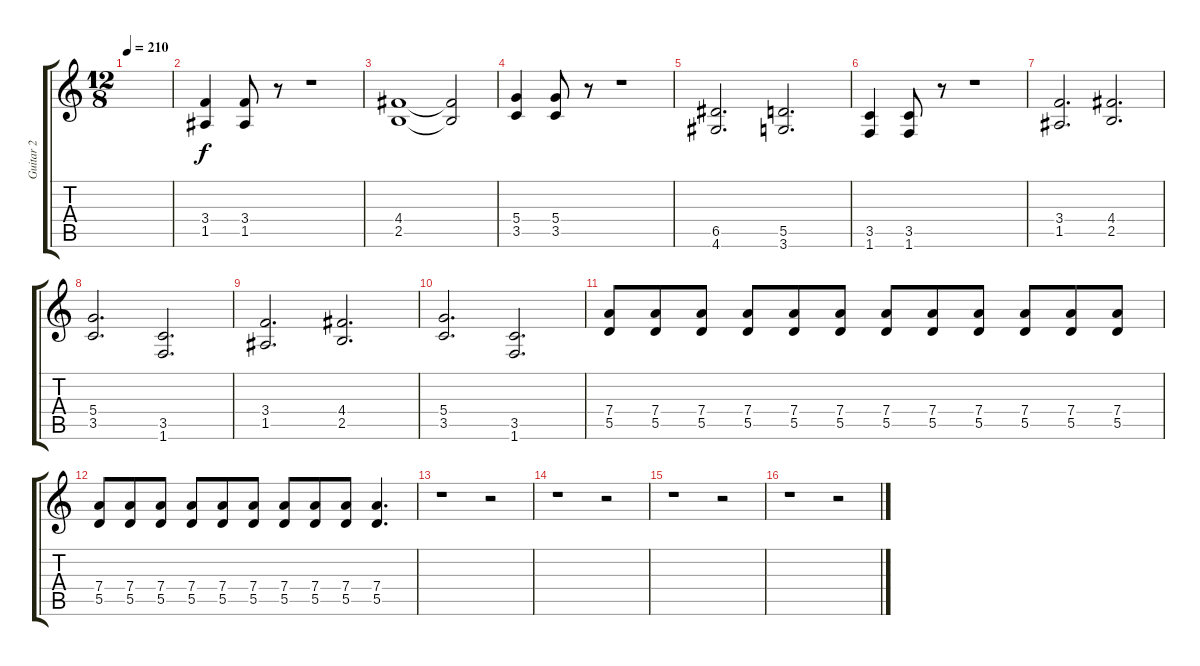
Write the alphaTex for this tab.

\track ("Guitar 2" "Guitar 2") {instrument overdrivenguitar}
\staff {score tabs}
\tuning (E4 B3 G3 D3 A2 E2) {hide}
\ts (12 8)
\tempo 210
\clef g2
\ks c
|
(3.4 1.5).4 (3.4 1.5).8 r.8 r.1 |
(4.4 2.5).1 (4.4{t} 2.5{t}).2 |
(5.4 3.5).4 (5.4 3.5).8 r.8 r.1 |
(6.5 4.6).2{d} (5.5 3.6).2{d} |
(3.5 1.6).4 (3.5 1.6).8 r.8 r.1 |
(3.4 1.5).2{d} (4.4 2.5).2{d} |
(5.4 3.5).2{d} (3.5 1.6).2{d} |
(3.4 1.5).2{d} (4.4 2.5).2{d} |
(5.4 3.5).2{d} (3.5 1.6).2{d} |
(7.4 5.5).8 (7.4 5.5).8 (7.4 5.5).8 (7.4 5.5).8 (7.4 5.5).8 (7.4 5.5).8 (7.4 5.5).8 (7.4 5.5).8 (7.4 5.5).8 (7.4 5.5).8 (7.4 5.5).8 (7.4 5.5).8 |
(7.4 5.5).8 (7.4 5.5).8 (7.4 5.5).8 (7.4 5.5).8 (7.4 5.5).8 (7.4 5.5).8 (7.4 5.5).8 (7.4 5.5).8 (7.4 5.5).8 (7.4 5.5).4{d} |
r.1 r.2 |
r.1 r.2 |
r.1 r.2 |
r.1 r.2
